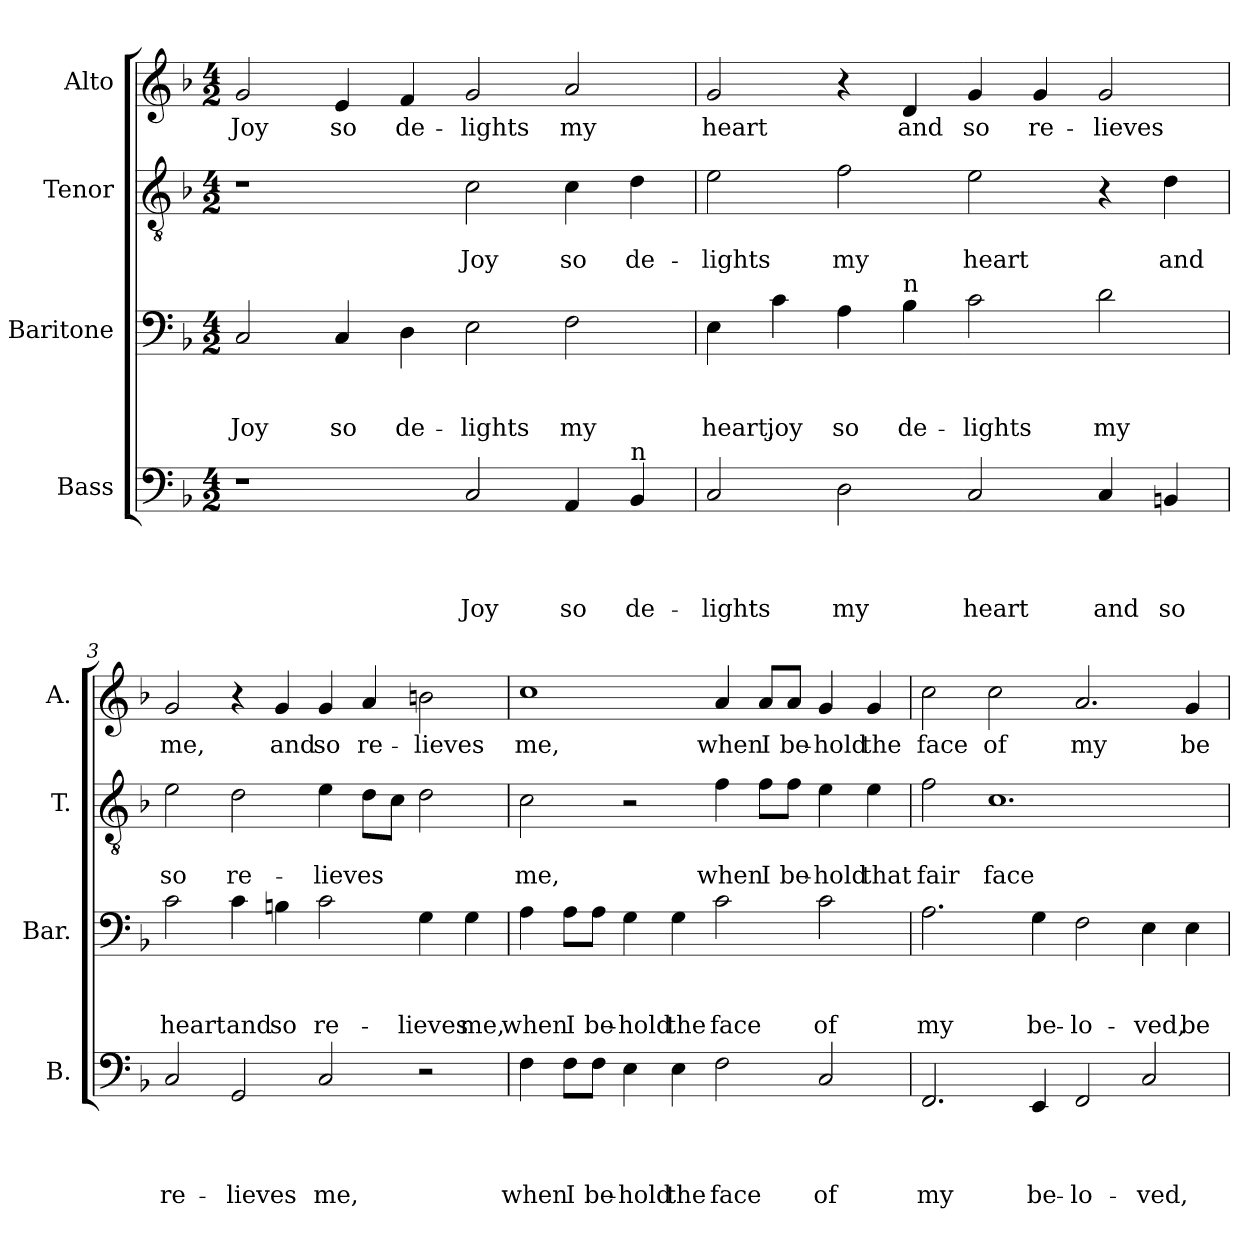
**kern	**text	**text	**text	**text	**kern	**text	**text	**text	**kern	**text	**text	**kern	**text
*part4	*part4	*part4	*part4	*part4	*part3	*part3	*part3	*part3	*part2	*part2	*part2	*part1	*part1
*staff4	*staff4	*staff4	*staff4	*staff4	*staff3	*staff3	*staff3	*staff3	*staff2	*staff2	*staff2	*staff1	*staff1
*I"Bass	*	*	*	*	*I"Baritone	*	*	*	*I"Tenor	*	*	*I"Alto	*
*I'B.	*	*	*	*	*I'Bar.	*	*	*	*I'T.	*	*	*I'A.	*
*clefF4	*	*	*	*	*clefF4	*	*	*	*clefGv2	*	*	*clefG2	*
*k[b-]	*	*	*	*	*k[b-]	*	*	*	*k[b-]	*	*	*k[b-]	*
*F:	*	*	*	*	*F:	*	*	*	*F:	*	*	*F:	*
*M4/2	*	*	*	*	*M4/2	*	*	*	*M4/2	*	*	*M4/2	*
=1	=1	=1	=1	=1	=1	=1	=1	=1	=1	=1	=1	=1	=1
!	!	!	!	!	!	!	!	!LO:LY:b	!	!	!	!	!LO:LY:b
1r	.	.	.	.	2C/	.	.	Joy	1r	.	.	2g/	Joy
!	!	!	!	!	!	!	!	!LO:LY:b	!	!	!	!	!LO:LY:b
.	.	.	.	.	4C/	.	.	so	.	.	.	4e/	so
!	!	!	!	!	!	!	!	!LO:LY:b	!	!	!	!	!LO:LY:b
.	.	.	.	.	4D\	.	.	de-	.	.	.	4f/	de-
!	!	!	!	!LO:LY:b	!	!	!	!LO:LY:b	!	!	!LO:LY:b	!	!LO:LY:b
2C/	.	.	.	Joy	2E\	.	.	-lights	2c\	.	Joy	2g/	-lights
!	!	!	!	!LO:LY:b	!	!	!	!LO:LY:b	!	!	!LO:LY:b	!	!LO:LY:b
4AA/	.	.	.	so	2F\	.	.	my	4c\	.	so	2a/	my
!LO:TX:a:t=n	!	!	!	!	!	!	!	!	!	!	!	!	!
!	!	!	!	!LO:LY:b	!	!	!	!	!	!	!LO:LY:b	!	!
4BB-/	.	.	.	de-	.	.	.	.	4d\	.	de-	.	.
=2	=2	=2	=2	=2	=2	=2	=2	=2	=2	=2	=2	=2	=2
!	!	!	!	!LO:LY:b	!	!	!	!LO:LY:b	!	!	!LO:LY:b	!	!LO:LY:b
2C/	.	.	.	-lights	4E\	.	.	heart,	2e\	.	-lights	2g/	heart
!	!	!	!	!	!	!	!	!LO:LY:b	!	!	!	!	!
.	.	.	.	.	4c\	.	.	joy	.	.	.	.	.
!	!	!	!	!LO:LY:b	!	!	!	!LO:LY:b	!	!	!LO:LY:b	!	!
2D\	.	.	.	my	4A\	.	.	so	2f\	.	my	4r	.
!	!	!	!	!	!LO:TX:a:t=n	!	!	!	!	!	!	!	!
!	!	!	!	!	!	!	!	!LO:LY:b	!	!	!	!	!LO:LY:b
.	.	.	.	.	4B-\	.	.	de-	.	.	.	4d/	and
!	!	!	!	!LO:LY:b	!	!	!	!LO:LY:b	!	!	!LO:LY:b	!	!LO:LY:b
2C/	.	.	.	heart	2c\	.	.	-lights	2e\	.	heart	4g/	so
!	!	!	!	!	!	!	!	!	!	!	!	!	!LO:LY:b
.	.	.	.	.	.	.	.	.	.	.	.	4g/	re-
!	!	!	!	!LO:LY:b	!	!	!	!LO:LY:b	!	!	!	!	!LO:LY:b
4C/	.	.	.	and	2d\	.	.	my	4r	.	.	2g/	-lieves
!	!	!	!	!LO:LY:b	!	!	!	!	!	!	!LO:LY:b	!	!
4BBn/	.	.	.	so	.	.	.	.	4d\	.	and	.	.
=3	=3	=3	=3	=3	=3	=3	=3	=3	=3	=3	=3	=3	=3
!	!	!	!	!LO:LY:b	!	!	!	!LO:LY:b	!	!	!LO:LY:b	!	!LO:LY:b
2C/	.	.	.	re-	2c\	.	.	heart	2e\	.	so	2g/	me,
!	!	!	!	!LO:LY:b	!	!	!	!LO:LY:b	!	!	!LO:LY:b	!	!
2GG/	.	.	.	-lieves	4c\	.	.	and	2d\	.	re-	4r	.
!	!	!	!	!	!	!	!	!LO:LY:b	!	!	!	!	!LO:LY:b
.	.	.	.	.	4Bn\	.	.	so	.	.	.	4g/	and
!	!	!	!	!LO:LY:b	!	!	!	!LO:LY:b	!	!	!LO:LY:b	!	!LO:LY:b
2C/	.	.	.	me,	2c\	.	.	re-	4e\	.	-lieves	4g/	so
!	!	!	!	!	!	!	!	!	!	!	!	!	!LO:LY:b
.	.	.	.	.	.	.	.	.	8d\L	.	.	4a/	re-
.	.	.	.	.	.	.	.	.	8c\J	.	.	.	.
!	!	!	!	!	!	!	!	!LO:LY:b	!	!	!	!	!LO:LY:b
2r	.	.	.	.	4G\	.	.	-lieves	2d\	.	.	2bn\	-lieves
!	!	!	!	!	!	!	!	!LO:LY:b	!	!	!	!	!
.	.	.	.	.	4G\	.	.	me,	.	.	.	.	.
!!LO:LB:g=z
=4	=4	=4	=4	=4	=4	=4	=4	=4	=4	=4	=4	=4	=4
!	!	!	!	!LO:LY:b	!	!	!	!LO:LY:b	!	!	!LO:LY:b	!	!LO:LY:b
4F\	.	.	.	when	4A\	.	.	when	2c\	.	me,	1cc	me,
!	!	!	!	!LO:LY:b	!	!	!	!LO:LY:b	!	!	!	!	!
8F\L	.	.	.	I	8A\L	.	.	I	.	.	.	.	.
!	!	!	!	!LO:LY:b	!	!	!	!LO:LY:b	!	!	!	!	!
8F\J	.	.	.	be-	8A\J	.	.	be-	.	.	.	.	.
!	!	!	!	!LO:LY:b	!	!	!	!LO:LY:b	!	!	!	!	!
4E\	.	.	.	-hold	4G\	.	.	-hold	2r	.	.	.	.
!	!	!	!	!LO:LY:b	!	!	!	!LO:LY:b	!	!	!	!	!
4E\	.	.	.	the	4G\	.	.	the	.	.	.	.	.
!	!	!	!	!LO:LY:b	!	!	!	!LO:LY:b	!	!	!LO:LY:b	!	!LO:LY:b
2F\	.	.	.	face	2c\	.	.	face	4f\	.	when	4a/	when
!	!	!	!	!	!	!	!	!	!	!	!LO:LY:b	!	!LO:LY:b
.	.	.	.	.	.	.	.	.	8f\L	.	I	8a/L	I
!	!	!	!	!	!	!	!	!	!	!	!LO:LY:b	!	!LO:LY:b
.	.	.	.	.	.	.	.	.	8f\J	.	be-	8a/J	be-
!	!	!	!	!LO:LY:b	!	!	!	!LO:LY:b	!	!	!LO:LY:b	!	!LO:LY:b
2C/	.	.	.	of	2c\	.	.	of	4e\	.	-hold	4g/	-hold
!	!	!	!	!	!	!	!	!	!	!	!LO:LY:b	!	!LO:LY:b
.	.	.	.	.	.	.	.	.	4e\	.	that	4g/	the
=5	=5	=5	=5	=5	=5	=5	=5	=5	=5	=5	=5	=5	=5
!	!	!	!	!LO:LY:b	!	!	!	!LO:LY:b	!	!	!LO:LY:b	!	!LO:LY:b
2.FF/	.	.	.	my	2.A\	.	.	my	2f\	.	fair	2cc\	face
!	!	!	!	!	!	!	!	!	!	!	!LO:LY:b	!	!LO:LY:b
.	.	.	.	.	.	.	.	.	1.c	.	face	2cc\	of
!	!	!	!	!LO:LY:b	!	!	!	!LO:LY:b	!	!	!	!	!
4EE/	.	.	.	be-	4G\	.	.	be-	.	.	.	.	.
!	!	!	!	!LO:LY:b	!	!	!	!LO:LY:b	!	!	!	!	!LO:LY:b
2FF/	.	.	.	-lo-	2F\	.	.	-lo-	.	.	.	2.a/	my
!	!	!	!	!LO:LY:b	!	!	!	!LO:LY:b	!	!	!	!	!
2C/	.	.	.	-ved,	4E\	.	.	-ved,	.	.	.	.	.
!	!	!	!	!	!	!	!	!LO:LY:b	!	!	!	!	!LO:LY:b
.	.	.	.	.	4E\	.	.	be-	.	.	.	4g/	be-
=	=	=	=	=	=	=	=	=	=	=	=	=	=
*-	*-	*-	*-	*-	*-	*-	*-	*-	*-	*-	*-	*-	*-
